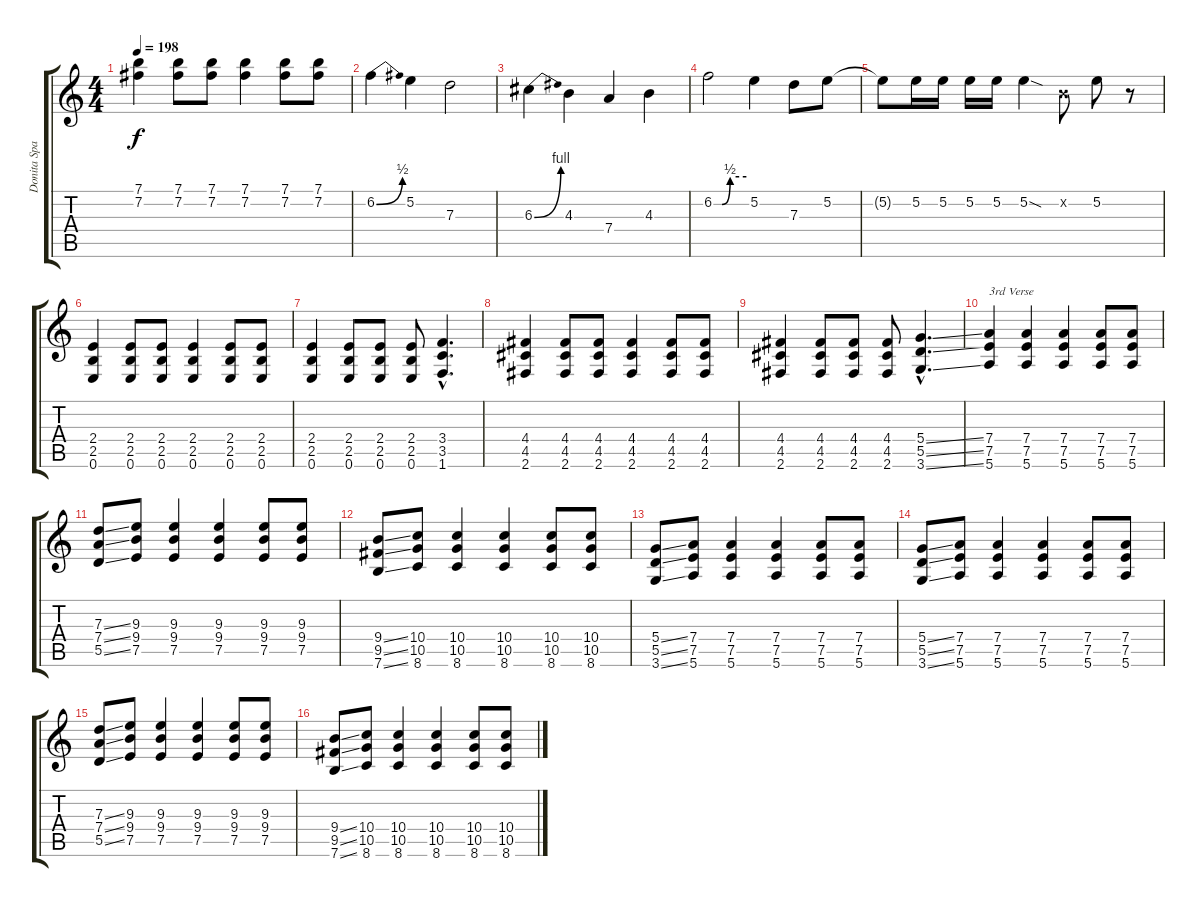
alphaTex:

\track ("Donita Sparks" "Donita Spa") {instrument distortionguitar}
\staff {score tabs}
\tuning (E4 B3 G3 D3 A2 E2) {hide}
\ts (4 4)
\tempo 198
\clef g2
\ks c
(7.1 7.2).4{dy f} (7.1 7.2).8 (7.1 7.2).8 (7.1 7.2).4 (7.1 7.2).8 (7.1 7.2).8 |
6.2{be (bend 0 0 60 2)}.4 5.2.4 7.3.2 |
6.3{be (bend 0 0 60 4)}.4 4.3.4 7.4.4 4.3.4 |
6.2{be (custom 0 0 15 0 30 2 60 2)}.2 5.2.4 7.3.8 5.2.8 |
5.2{t}.8 5.2.16 5.2.16 5.2.16 5.2.16 5.2{sod}.4 0.2{x}.8 5.2.8 r.8{volume 12} |
(2.4 2.5 0.6).4 (2.4 2.5 0.6).8 (2.4 2.5 0.6).8 (2.4 2.5 0.6).4 (2.4 2.5 0.6).8 (2.4 2.5 0.6).8 |
(2.4 2.5 0.6).4 (2.4 2.5 0.6).8 (2.4 2.5 0.6).8 (2.4 2.5 0.6).8 (3.4{hac} 3.5{hac} 1.6{hac}).4{d} |
(4.4 4.5 2.6).4 (4.4 4.5 2.6).8 (4.4 4.5 2.6).8 (4.4 4.5 2.6).4 (4.4 4.5 2.6).8 (4.4 4.5 2.6).8 |
(4.4 4.5 2.6).4 (4.4 4.5 2.6).8 (4.4 4.5 2.6).8 (4.4 4.5 2.6).8 (5.4{ss hac} 5.5{ss hac} 3.6{ss hac}).4{d} |
(7.4 7.5 5.6).4{txt "3rd Verse"} (7.4 7.5 5.6).4 (7.4 7.5 5.6).4 (7.4 7.5 5.6).8 (7.4 7.5 5.6).8 |
(7.3{ss} 7.4{ss} 5.5{ss}).8 (9.3 9.4 7.5).8 (9.3 9.4 7.5).4 (9.3 9.4 7.5).4 (9.3 9.4 7.5).8 (9.3 9.4 7.5).8 |
(9.4{ss} 9.5{ss} 7.6{ss}).8 (10.4 10.5 8.6).8 (10.4 10.5 8.6).4 (10.4 10.5 8.6).4 (10.4 10.5 8.6).8 (10.4 10.5 8.6).8 |
(5.4{ss} 5.5{ss} 3.6{ss}).8 (7.4 7.5 5.6).8 (7.4 7.5 5.6).4 (7.4 7.5 5.6).4 (7.4 7.5 5.6).8 (7.4 7.5 5.6).8 |
(5.4{ss} 5.5{ss} 3.6{ss}).8 (7.4 7.5 5.6).8 (7.4 7.5 5.6).4 (7.4 7.5 5.6).4 (7.4 7.5 5.6).8 (7.4 7.5 5.6).8 |
(7.3{ss} 7.4{ss} 5.5{ss}).8 (9.3 9.4 7.5).8 (9.3 9.4 7.5).4 (9.3 9.4 7.5).4 (9.3 9.4 7.5).8 (9.3 9.4 7.5).8 |
(9.4{ss} 9.5{ss} 7.6{ss}).8 (10.4 10.5 8.6).8 (10.4 10.5 8.6).4 (10.4 10.5 8.6).4 (10.4 10.5 8.6).8 (10.4 10.5 8.6).8
